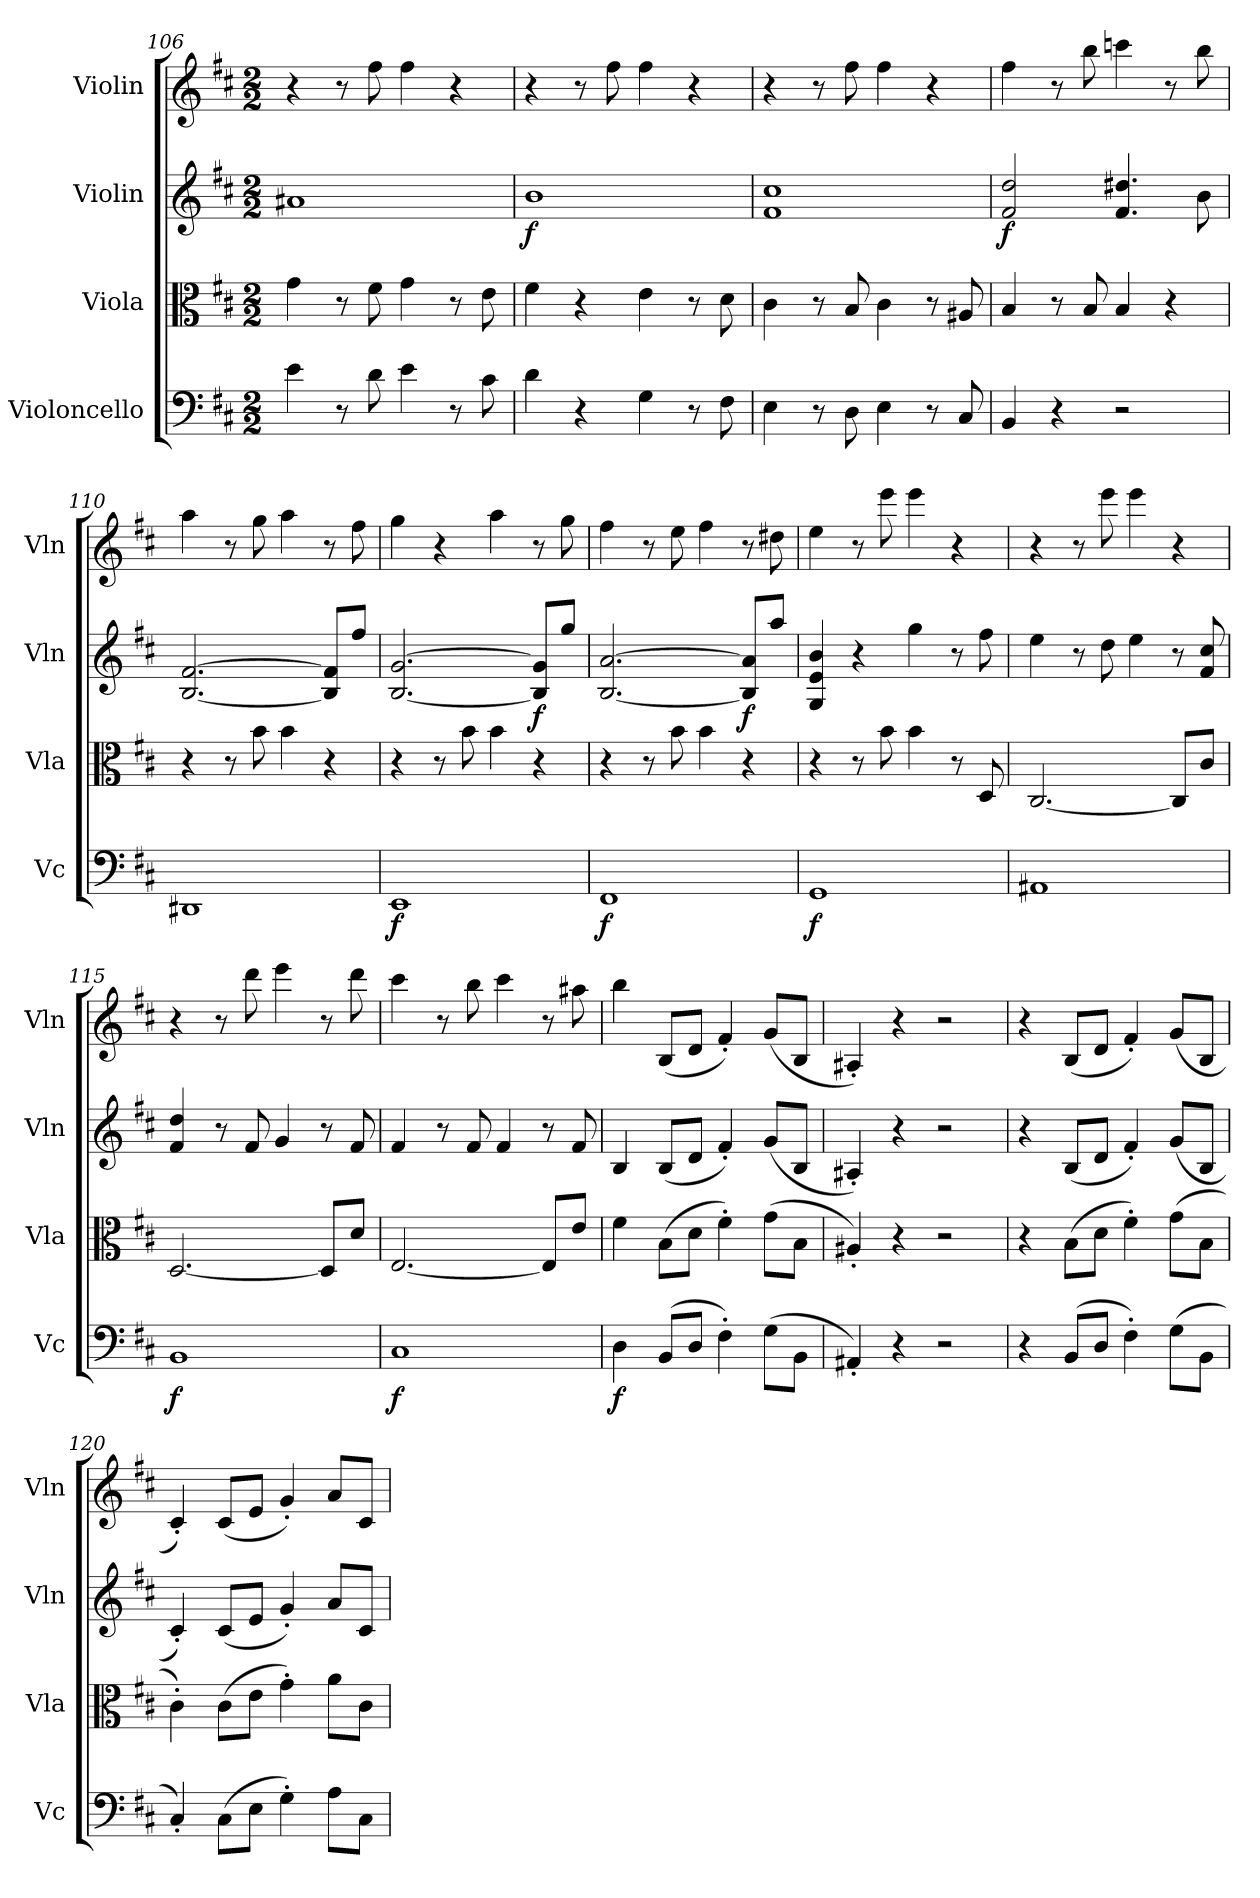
**kern	**dynam	**kern	**kern	**dynam	**kern
*part4	*part4	*part3	*part2	*part2	*part1
*staff4	*staff4	*staff3	*staff2	*staff2	*staff1
*I"Violoncello	*	*I"Viola	*I"Violin	*	*I"Violin
*I'Vc	*	*I'Vla	*I'Vln	*	*I'Vln
*clefF4	*	*clefC3	*clefG2	*	*clefG2
*k[f#c#]	*	*k[f#c#]	*k[f#c#]	*	*k[f#c#]
*M2/2	*	*M2/2	*M2/2	*	*M2/2
=106	=106	=106	=106	=106	=106
4e\	.	4g\	1a#X	.	4r
8r	.	8r	.	.	8r
8d\	.	8f#\	.	.	8ff#\
4e\	.	4g\	.	.	4ff#\
8r	.	8r	.	.	4r
8c#\	.	8e\	.	.	.
=107	=107	=107	=107	=107	=107
4d\	.	4f#\	1b	f	4r
4r	.	4r	.	.	8r
.	.	.	.	.	8ff#\
4G\	.	4e\	.	.	4ff#\
8r	.	8r	.	.	4r
8F#\	.	8d\	.	.	.
=108	=108	=108	=108	=108	=108
4E\	.	4c#\	1f# 1cc#	.	4r
8r	.	8r	.	.	8r
8D\	.	8B/	.	.	8ff#\
4E\	.	4c#\	.	.	4ff#\
8r	.	8r	.	.	4r
8C#/	.	8A#X/	.	.	.
=109	=109	=109	=109	=109	=109
4BB/	.	4B/	2f#/ 2dd/	f	4ff#\
4r	.	8r	.	.	8r
.	.	8B/	.	.	8bb\
2r	.	4B/	4.f#/ 4.dd#X/	.	4cccn\
.	.	4r	.	.	8r
.	.	.	8b\	.	8bb\
=110	=110	=110	=110	=110	=110
1DD#X	.	4r	[2.B/ [2.f#/	.	4aa\
.	.	8r	.	.	8r
.	.	8b\	.	.	8gg\
.	.	4b\	.	.	4aa\
.	.	4r	8B]/ 8f#]/L	.	8r
.	.	.	8ff#/J	.	8ff#\
=111	=111	=111	=111	=111	=111
1EE	f	4r	[2.B/ [2.g/	.	4gg\
.	.	8r	.	.	4r
.	.	8b\	.	.	.
.	.	4b\	.	.	4aa\
.	.	4r	8B]/ 8g]/L	f	8r
.	.	.	8gg/J	.	8gg\
=112	=112	=112	=112	=112	=112
1FF#	f	4r	[2.B/ [2.a/	.	4ff#\
.	.	8r	.	.	8r
.	.	8b\	.	.	8ee\
.	.	4b\	.	.	4ff#\
.	.	4r	8B]/ 8a]/L	f	8r
.	.	.	8aa/J	.	8dd#X\
=113	=113	=113	=113	=113	=113
1GG	f	4r	4G/ 4e/ 4b/	.	4ee\
.	.	8r	4r	.	8r
.	.	8b\	.	.	8eee\
.	.	4b\	4gg\	.	4eee\
.	.	8r	8r	.	4r
.	.	8D/	8ff#\	.	.
=114	=114	=114	=114	=114	=114
1AA#X	.	[2.C#/	4ee\	.	4r
.	.	.	8r	.	8r
.	.	.	8dd\	.	8eee\
.	.	.	4ee\	.	4eee\
.	.	8C#/L]	8r	.	4r
.	.	8c#/J	8f#/ 8cc#/	.	.
=115	=115	=115	=115	=115	=115
1BB	f	[2.D/	4f#/ 4dd/	.	4r
.	.	.	8r	.	8r
.	.	.	8f#/	.	8ddd\
.	.	.	4g/	.	4eee\
.	.	8D/L]	8r	.	8r
.	.	8d/J	8f#/	.	8ddd\
=116	=116	=116	=116	=116	=116
1C#	f	[2.E/	4f#/	.	4ccc#\
.	.	.	8r	.	8r
.	.	.	8f#/	.	8bb\
.	.	.	4f#/	.	4ccc#\
.	.	8E/L]	8r	.	8r
.	.	8e/J	8f#/	.	8aa#X\
=117	=117	=117	=117	=117	=117
4D\	f	4f#\	4B/	.	4bb\
(8BB/L	.	(8B\L	(8B/L	.	(8B/L
8D/J	.	8d\J	8d/J	.	8d/J
4F#'\)	.	4f#'\)	4f#'/)	.	4f#'/)
(8G\L	.	(8g\L	(8g/L	.	(8g/L
8BB\J	.	8B\J	8B/J	.	8B/J
=118	=118	=118	=118	=118	=118
4AA#X'/)	.	4A#X'/)	4A#X'/)	.	4A#X'/)
4r	.	4r	4r	.	4r
2r	.	2r	2r	.	2r
=119	=119	=119	=119	=119	=119
4r	.	4r	4r	.	4r
(8BB/L	.	(8B\L	(8B/L	.	(8B/L
8D/J	.	8d\J	8d/J	.	8d/J
4F#'\)	.	4f#'\)	4f#'/)	.	4f#'/)
(8G\L	.	(8g\L	(8g/L	.	(8g/L
8BB\J	.	8B\J	8B/J	.	8B/J
=120	=120	=120	=120	=120	=120
4C#'/)	.	4c#'\)	4c#'/)	.	4c#'/)
(8C#\L	.	(8c#\L	(8c#/L	.	(8c#/L
8E\J	.	8e\J	8e/J	.	8e/J
4G'\)	.	4g'\)	4g'/)	.	4g'/)
8A\L	.	8a\L	8a/L	.	8a/L
8C#\J	.	8c#\J	8c#/J	.	8c#/J
=	=	=	=	=	=
*-	*-	*-	*-	*-	*-
